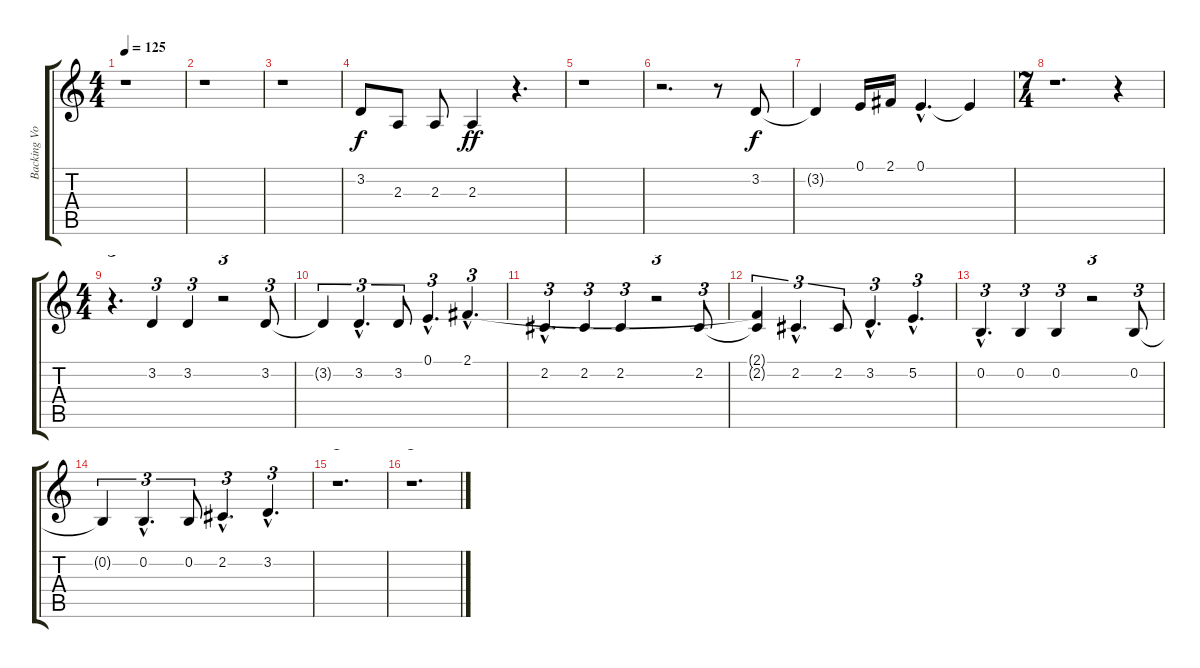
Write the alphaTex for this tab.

\track ("Backing Vocals" "Backing Vo") {instrument altosax}
\staff {score tabs}
\tuning (E4 B3 G3 D3 A2 E2) {hide}
\ts (4 4)
\tempo 125
\clef g2
\ks c
r.1{dy ff} |
r.1 |
r.1 |
3.2.8{dy f} 2.3.8 2.3.8 2.3.4{dy ff} r.4{d} |
r.1 |
r.2{d} r.8 3.2.8{dy f} |
3.2{t}.4 0.1.16 2.1.16 0.1{hac}.4{d} 0.1{t}.4 |
\ts (7 4)
r.1{d} r.4 |
\ts (4 4)
r.4{d tu (3 2)} 3.2.4{tu (3 2)} 3.2.4{tu (3 2)} r.2{tu (3 2)} 3.2.8{tu (3 2)} |
3.2{t}.4{tu (3 2)} 3.2{hac}.4{d tu (3 2)} 3.2.8{tu (3 2)} 0.1{hac}.4{d tu (3 2)} 2.1{hac}.4{d tu (3 2)} |
2.2{hac}.4{d tu (3 2)} 2.2.4{tu (3 2)} 2.2.4{tu (3 2)} r.2{tu (3 2)} 2.2.8{tu (3 2)} |
(2.1{t} 2.2{t}).4{tu (3 2)} 2.2{hac}.4{d tu (3 2)} 2.2.8{tu (3 2)} 3.2{hac}.4{d tu (3 2)} 5.2{hac}.4{d tu (3 2)} |
0.2{hac}.4{d tu (3 2)} 0.2.4{tu (3 2)} 0.2.4{tu (3 2)} r.2{tu (3 2)} 0.2.8{tu (3 2)} |
0.2{t}.4{tu (3 2)} 0.2{hac}.4{d tu (3 2)} 0.2.8{tu (3 2)} 2.2{hac}.4{d tu (3 2)} 3.2{hac}.4{d tu (3 2)} |
r.1{d tu (3 2)} |
r.1{d tu (3 2)}
